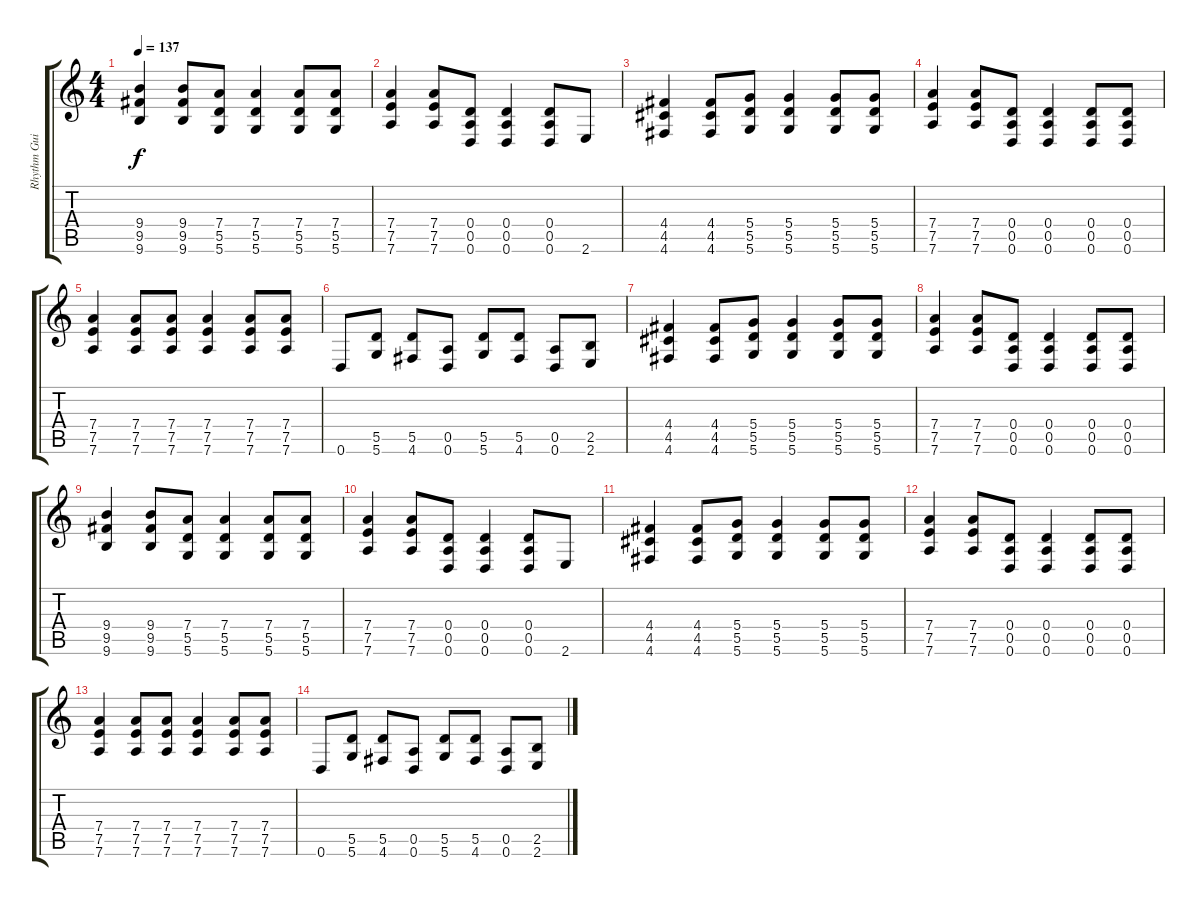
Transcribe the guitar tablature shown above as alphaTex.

\track ("Rhythm Guitar 1" "Rhythm Gui") {instrument overdrivenguitar}
\staff {score tabs}
\tuning (E4 B3 G3 D3 A2 D2) {hide}
\ts (4 4)
\tempo 137
\clef g2
\ks c
(9.4 9.5 9.6).4{dy f} (9.4 9.5 9.6).8 (7.4 5.5 5.6).8 (7.4 5.5 5.6).4 (7.4 5.5 5.6).8 (7.4 5.5 5.6).8 |
(7.4 7.5 7.6).4 (7.4 7.5 7.6).8 (0.4 0.5 0.6).8 (0.4 0.5 0.6).4 (0.4 0.5 0.6).8 2.6.8 |
(4.4 4.5 4.6).4 (4.4 4.5 4.6).8 (5.4 5.5 5.6).8 (5.4 5.5 5.6).4 (5.4 5.5 5.6).8 (5.4 5.5 5.6).8 |
(7.4 7.5 7.6).4 (7.4 7.5 7.6).8 (0.4 0.5 0.6).8 (0.4 0.5 0.6).4 (0.4 0.5 0.6).8 (0.4 0.5 0.6).8 |
(7.4 7.5 7.6).4 (7.4 7.5 7.6).8 (7.4 7.5 7.6).8 (7.4 7.5 7.6).4 (7.4 7.5 7.6).8 (7.4 7.5 7.6).8 |
0.6.8 (5.5 5.6).8 (5.5 4.6).8 (0.5 0.6).8 (5.5 5.6).8 (5.5 4.6).8 (0.5 0.6).8 (2.5 2.6).8 |
(4.4 4.5 4.6).4 (4.4 4.5 4.6).8 (5.4 5.5 5.6).8 (5.4 5.5 5.6).4 (5.4 5.5 5.6).8 (5.4 5.5 5.6).8 |
(7.4 7.5 7.6).4 (7.4 7.5 7.6).8 (0.4 0.5 0.6).8 (0.4 0.5 0.6).4 (0.4 0.5 0.6).8 (0.4 0.5 0.6).8 |
(9.4 9.5 9.6).4 (9.4 9.5 9.6).8 (7.4 5.5 5.6).8 (7.4 5.5 5.6).4 (7.4 5.5 5.6).8 (7.4 5.5 5.6).8 |
(7.4 7.5 7.6).4 (7.4 7.5 7.6).8 (0.4 0.5 0.6).8 (0.4 0.5 0.6).4 (0.4 0.5 0.6).8 2.6.8 |
(4.4 4.5 4.6).4 (4.4 4.5 4.6).8 (5.4 5.5 5.6).8 (5.4 5.5 5.6).4 (5.4 5.5 5.6).8 (5.4 5.5 5.6).8 |
(7.4 7.5 7.6).4 (7.4 7.5 7.6).8 (0.4 0.5 0.6).8 (0.4 0.5 0.6).4 (0.4 0.5 0.6).8 (0.4 0.5 0.6).8 |
(7.4 7.5 7.6).4 (7.4 7.5 7.6).8 (7.4 7.5 7.6).8 (7.4 7.5 7.6).4 (7.4 7.5 7.6).8 (7.4 7.5 7.6).8 |
0.6.8 (5.5 5.6).8 (5.5 4.6).8 (0.5 0.6).8 (5.5 5.6).8 (5.5 4.6).8 (0.5 0.6).8 (2.5 2.6).8
